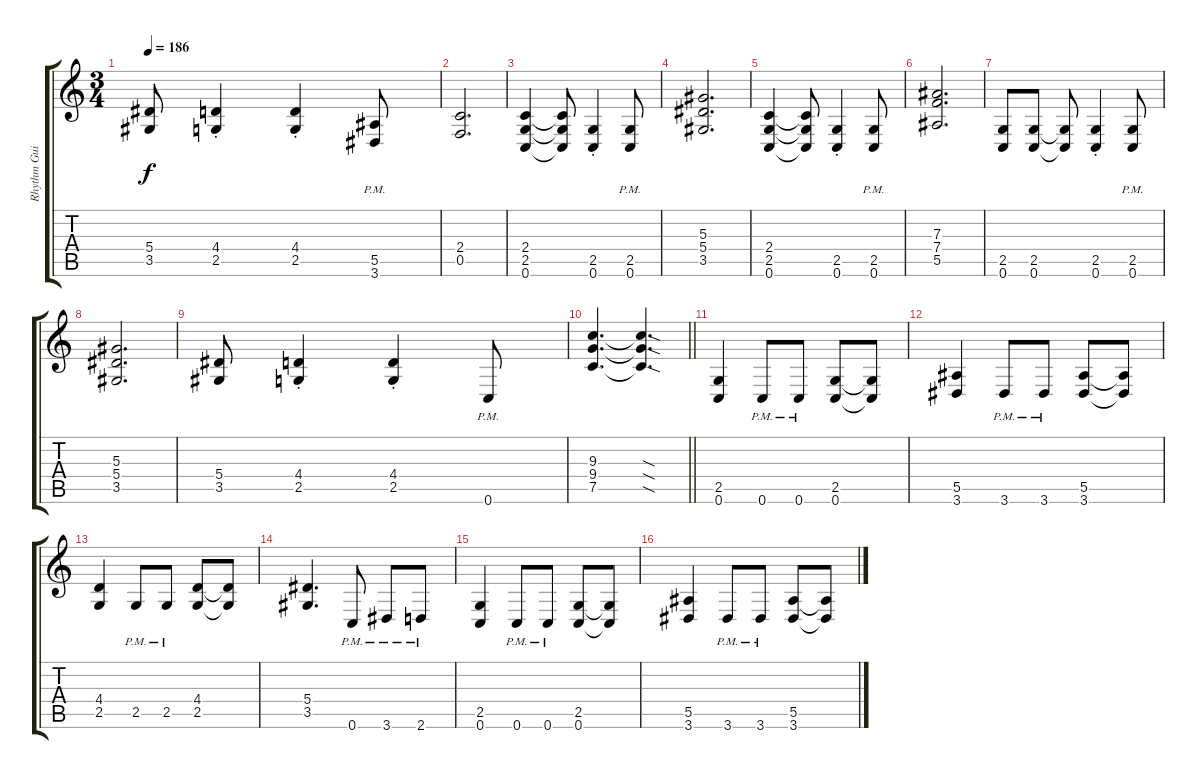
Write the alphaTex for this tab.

\track ("Rhythm Guitar 2" "Rhythm Gui") {instrument distortionguitar}
\staff {score tabs}
\tuning (C4 G3 Eb3 Bb2 F2 C2) {hide}
\ts (3 4)
\tempo 186
\clef g2
\ks c
(5.4 3.5).8{dy f} (4.4{st} 2.5{st}).4 (4.4{st} 2.5{st}).4 (5.5{pm} 3.6{pm}).8 |
(2.4 0.5).2{d} |
(2.4 2.5 0.6).4 (2.4{t} 2.5{t} 0.6{t}).8 (2.5{st} 0.6{st}).4 (2.5{pm} 0.6{pm}).8 |
(5.3 5.4 3.5).2{d} |
(2.4 2.5 0.6).4 (2.4{t} 2.5{t} 0.6{t}).8 (2.5{st} 0.6{st}).4 (2.5{pm} 0.6{pm}).8 |
(7.3 7.4 5.5).2{d} |
(2.5 0.6).8 (2.5 0.6).8 (2.5{t} 0.6{t}).8 (2.5{st} 0.6{st}).4 (2.5{pm} 0.6{pm}).8 |
(5.3 5.4 3.5).2{d} |
(5.4 3.5).8 (4.4{st} 2.5{st}).4 (4.4{st} 2.5{st}).4 0.6{pm}.8 |
\barLineRight lightlight
(9.3 9.4 7.5).4{d} (9.3{sod t} 9.4{sod t} 7.5{sod t}).4{d} |
(2.5 0.6).4 0.6{pm}.8 0.6{pm}.8 (2.5 0.6).8 (2.5{t} 0.6{t}).8 |
(5.5 3.6).4 3.6{pm}.8 3.6{pm}.8 (5.5 3.6).8 (5.5{t} 3.6{t}).8 |
(4.4 2.5).4 2.5{pm}.8 2.5{pm}.8 (4.4 2.5).8 (4.4{t} 2.5{t}).8 |
(5.4 3.5).4{d} 0.6{pm}.8 3.6{pm}.8 2.6{pm}.8 |
(2.5 0.6).4 0.6{pm}.8 0.6{pm}.8 (2.5 0.6).8 (2.5{t} 0.6{t}).8 |
(5.5 3.6).4 3.6{pm}.8 3.6{pm}.8 (5.5 3.6).8 (5.5{t} 3.6{t}).8
